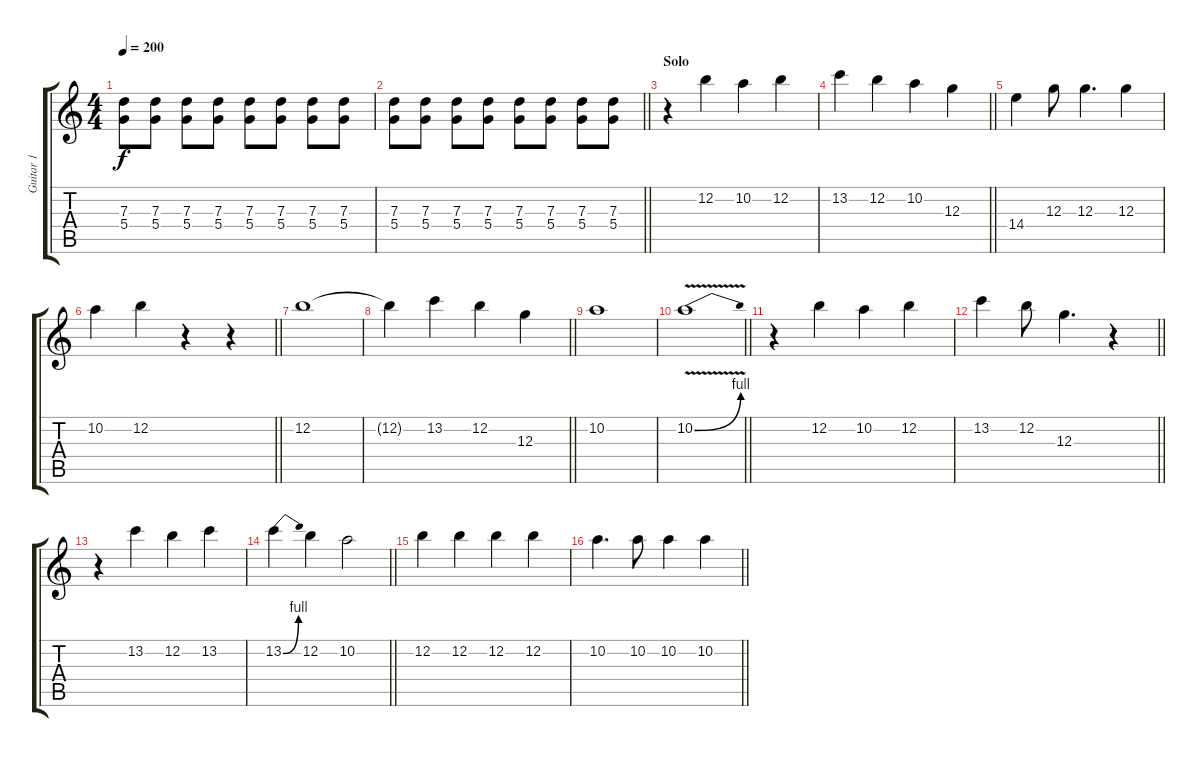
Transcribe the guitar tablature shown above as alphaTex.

\track ("Guitar 1" "Guitar 1") {instrument overdrivenguitar}
\staff {score tabs}
\tuning (E4 B3 G3 D3 A2 E2) {hide}
\ts (4 4)
\tempo 200
\clef g2
\ks c
(7.3 5.4).8{dy f} (7.3 5.4).8 (7.3 5.4).8 (7.3 5.4).8 (7.3 5.4).8 (7.3 5.4).8 (7.3 5.4).8 (7.3 5.4).8 |
\barLineRight lightlight
(7.3 5.4).8 (7.3 5.4).8 (7.3 5.4).8 (7.3 5.4).8 (7.3 5.4).8 (7.3 5.4).8 (7.3 5.4).8 (7.3 5.4).8 |
\section ("" "Solo")
r.4 12.2.4 10.2.4 12.2.4 |
\barLineRight lightlight
13.2.4 12.2.4 10.2.4 12.3.4 |
14.4.4 12.3.8 12.3.4{d} 12.3.4 |
\barLineRight lightlight
10.2.4 12.2.4 r.4 r.4 |
12.2.1 |
\barLineRight lightlight
12.2{t}.4 13.2.4 12.2.4 12.3.4 |
10.2.1 |
\barLineRight lightlight
10.2{be (bend 0 0 60 4) v}.1 |
r.4 12.2.4 10.2.4 12.2.4 |
\barLineRight lightlight
13.2.4 12.2.8 12.3.4{d} r.4 |
r.4 13.2.4 12.2.4 13.2.4 |
\barLineRight lightlight
13.2{be (bend 0 0 60 4)}.4 12.2.4 10.2.2 |
12.2.4 12.2.4 12.2.4 12.2.4 |
\barLineRight lightlight
10.2.4{d} 10.2.8 10.2.4 10.2.4
